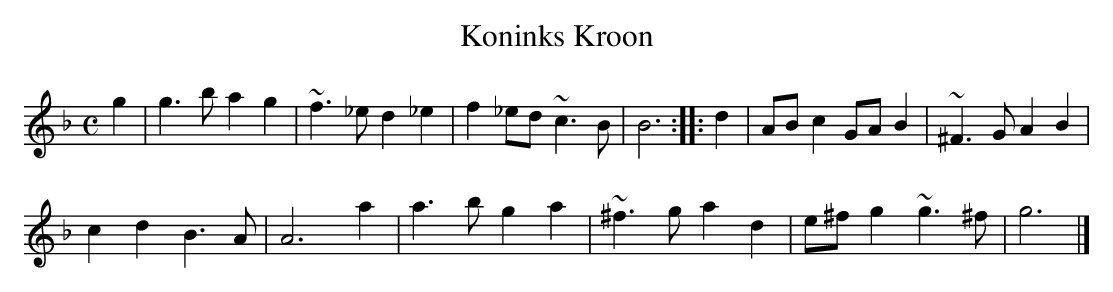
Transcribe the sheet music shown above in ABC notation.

X:1
T:Koninks Kroon
M:C
K:Gdor
g2|g3ba2g2|~f3_ed2_e2|f2_ed~c3B|B6:||:d2|ABc2GAB2|~^F3GA2B2|
c2d2B3A|A6a2|a3bg2a2|~^f3ga2d2|e^fg2~g3^f|g6|]
